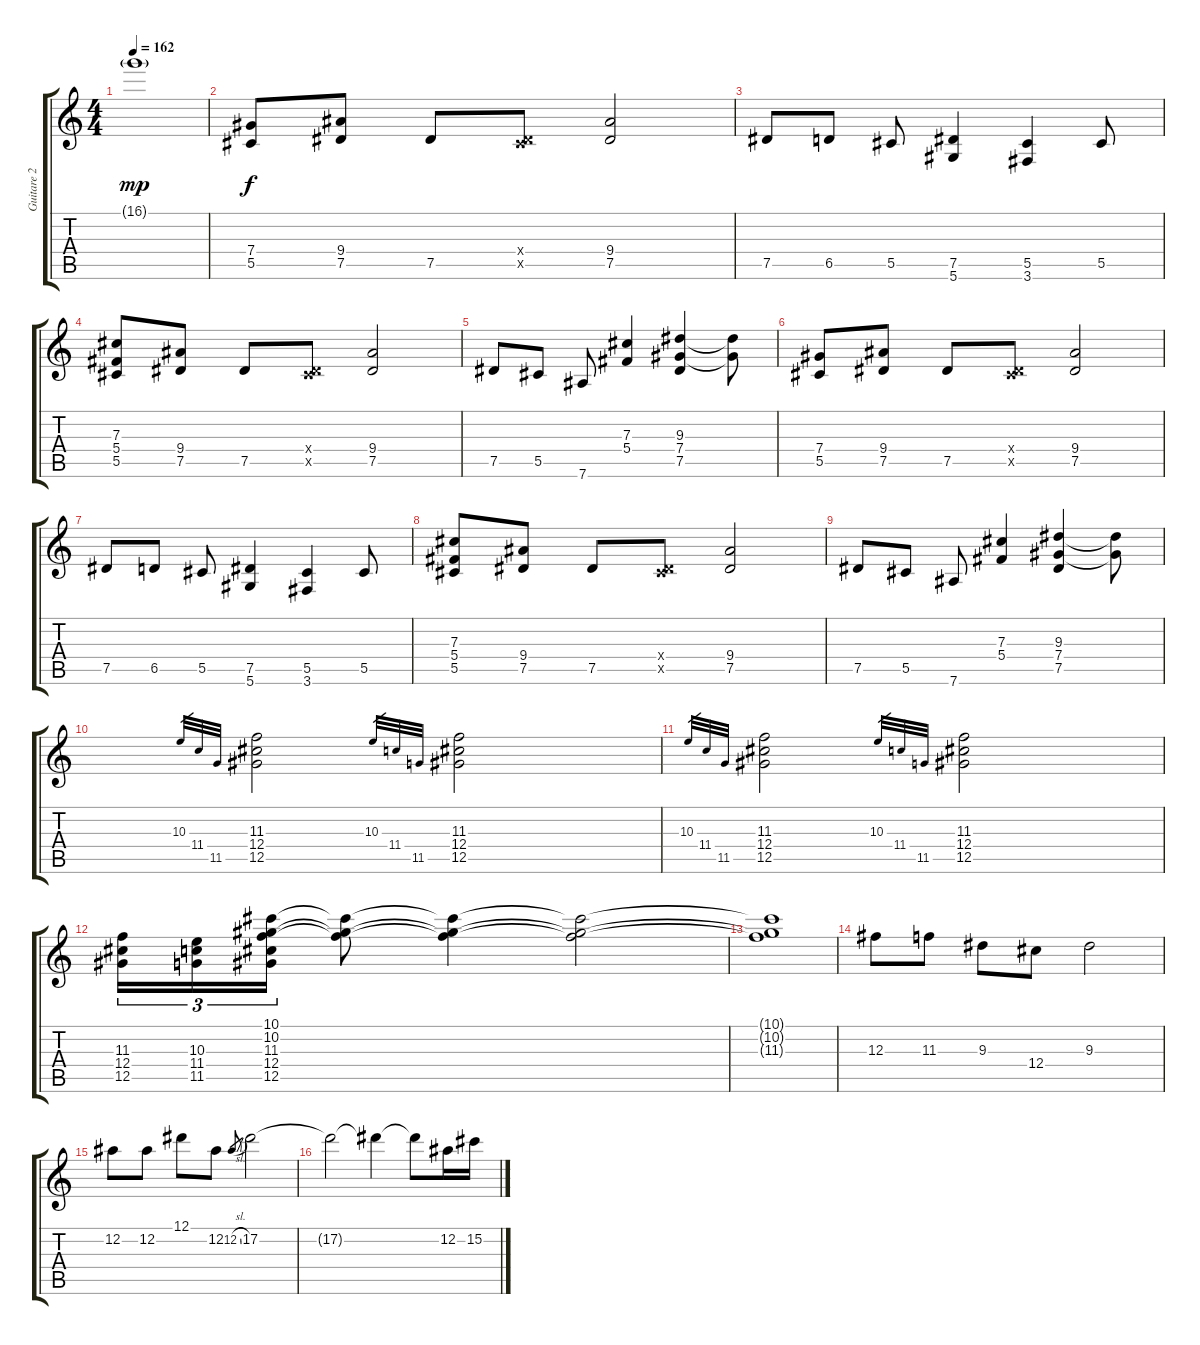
\track ("Guitare 2" "Guitare 2") {instrument overdrivenguitar}
\staff {score tabs}
\tuning (Eb4 Bb3 Gb3 Db3 Ab2 Eb2) {hide}
\ts (4 4)
\tempo 162
\clef g2
\ks c
16.1{g}.1{dy mp} |
(7.4 5.5).8{dy f} (9.4 7.5).8 7.5.8 (0.4{x} 7.5{x}).8 (9.4 7.5).2 |
7.5.8 6.5.8 5.5.8 (7.5 5.6).4 (5.5 3.6).4 5.5.8 |
(7.3 5.4 5.5).8 (9.4 7.5).8 7.5.8 (0.4{x} 7.5{x}).8 (9.4 7.5).2 |
7.5.8 5.5.8 7.6.8 (7.3 5.4).4 (9.3 7.4 7.5).4 (9.3{t} 7.4{t}).8 |
(7.4 5.5).8 (9.4 7.5).8 7.5.8 (0.4{x} 7.5{x}).8 (9.4 7.5).2 |
7.5.8 6.5.8 5.5.8 (7.5 5.6).4 (5.5 3.6).4 5.5.8 |
(7.3 5.4 5.5).8 (9.4 7.5).8 7.5.8 (0.4{x} 7.5{x}).8 (9.4 7.5).2 |
7.5.8 5.5.8 7.6.8 (7.3 5.4).4 (9.3 7.4 7.5).4 (9.3{t} 7.4{t}).8 |
10.3.32{gr} 11.4.32{gr} 11.5.32{gr} (11.3 12.4 12.5).2 10.3.32{gr} 11.4.32{gr} 11.5.32{gr} (11.3 12.4 12.5).2 |
10.3.32{gr} 11.4.32{gr} 11.5.32{gr} (11.3 12.4 12.5).2 10.3.32{gr} 11.4.32{gr} 11.5.32{gr} (11.3 12.4 12.5).2 |
(11.3 12.4 12.5).16{tu (3 2)} (10.3 11.4 11.5).16{tu (3 2)} (10.1 10.2 11.3 12.4 12.5).16{tu (3 2)} (10.1{t} 10.2{t} 11.3{t}).8 (10.1{t} 10.2{t} 11.3{t}).4 (10.1{t} 10.2{t} 11.3{t}).2 |
(10.1{t} 10.2{t} 11.3{t}).1 |
12.3.8 11.3.8 9.3.8 12.4.8 9.3.2 |
12.2.8 12.2.8 12.1.8 12.2.8 12.2{sl}.8{gr} 17.2.2 |
17.2{t}.2 17.2{t}.4 17.2{t}.8 12.2.16 15.2.16
